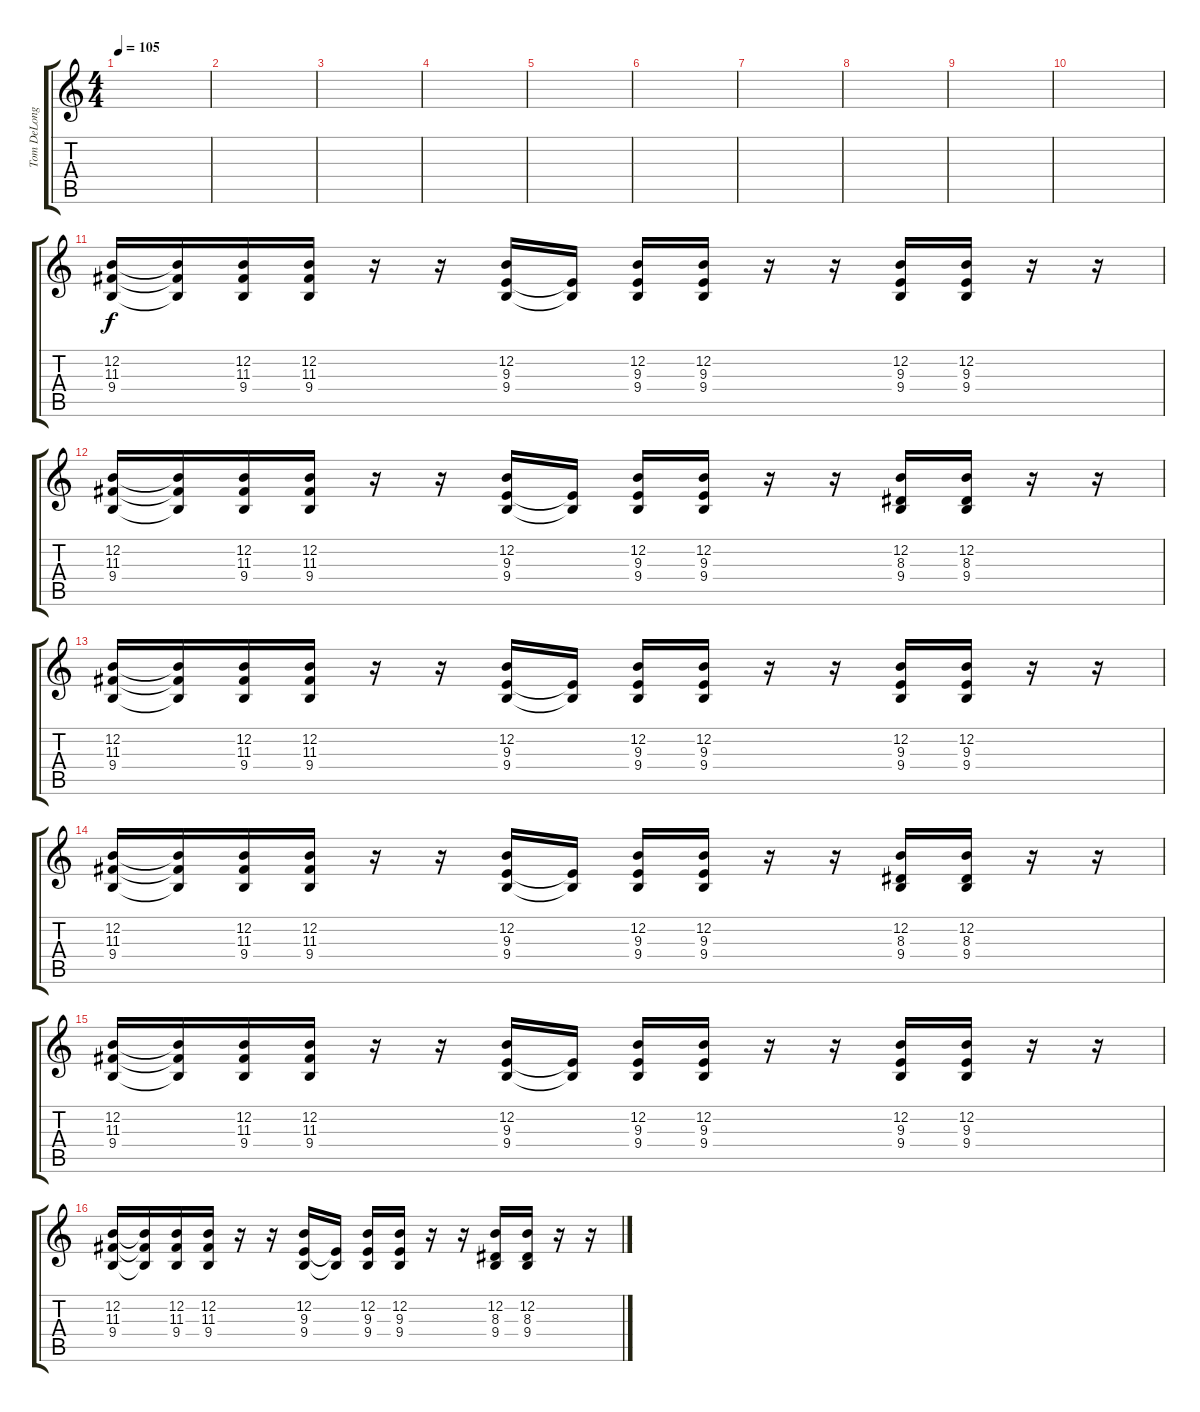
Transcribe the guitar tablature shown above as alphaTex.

\track ("Tom DeLonge (Sampler)" "Tom DeLong") {instrument stringensemble2}
\staff {score tabs}
\tuning (E4 B3 G3 D3 A2 E2) {hide}
\ts (4 4)
\tempo 105
\clef g2
\ks c
|
|
|
|
|
|
|
|
|
|
(12.2 11.3 9.4).16{instrument stringensemble1} (12.2{t} 11.3{t} 9.4{t}).16 (12.2 11.3 9.4).16 (12.2 11.3 9.4).16 r.16 r.16 (12.2 9.3 9.4).16 (9.3{t} 9.4{t}).16 (12.2 9.3 9.4).16 (12.2 9.3 9.4).16 r.16 r.16 (12.2 9.3 9.4).16 (12.2 9.3 9.4).16 r.16 r.16 |
(12.2 11.3 9.4).16 (12.2{t} 11.3{t} 9.4{t}).16 (12.2 11.3 9.4).16 (12.2 11.3 9.4).16 r.16 r.16 (12.2 9.3 9.4).16 (9.3{t} 9.4{t}).16 (12.2 9.3 9.4).16 (12.2 9.3 9.4).16 r.16 r.16 (12.2 8.3 9.4).16 (12.2 8.3 9.4).16 r.16 r.16 |
(12.2 11.3 9.4).16 (12.2{t} 11.3{t} 9.4{t}).16 (12.2 11.3 9.4).16 (12.2 11.3 9.4).16 r.16 r.16 (12.2 9.3 9.4).16 (9.3{t} 9.4{t}).16 (12.2 9.3 9.4).16 (12.2 9.3 9.4).16 r.16 r.16 (12.2 9.3 9.4).16 (12.2 9.3 9.4).16 r.16 r.16 |
(12.2 11.3 9.4).16 (12.2{t} 11.3{t} 9.4{t}).16 (12.2 11.3 9.4).16 (12.2 11.3 9.4).16 r.16 r.16 (12.2 9.3 9.4).16 (9.3{t} 9.4{t}).16 (12.2 9.3 9.4).16 (12.2 9.3 9.4).16 r.16 r.16 (12.2 8.3 9.4).16 (12.2 8.3 9.4).16 r.16 r.16 |
(12.2 11.3 9.4).16 (12.2{t} 11.3{t} 9.4{t}).16 (12.2 11.3 9.4).16 (12.2 11.3 9.4).16 r.16 r.16 (12.2 9.3 9.4).16 (9.3{t} 9.4{t}).16 (12.2 9.3 9.4).16 (12.2 9.3 9.4).16 r.16 r.16 (12.2 9.3 9.4).16 (12.2 9.3 9.4).16 r.16 r.16 |
(12.2 11.3 9.4).16 (12.2{t} 11.3{t} 9.4{t}).16 (12.2 11.3 9.4).16 (12.2 11.3 9.4).16 r.16 r.16 (12.2 9.3 9.4).16 (9.3{t} 9.4{t}).16 (12.2 9.3 9.4).16 (12.2 9.3 9.4).16 r.16 r.16 (12.2 8.3 9.4).16 (12.2 8.3 9.4).16 r.16 r.16
